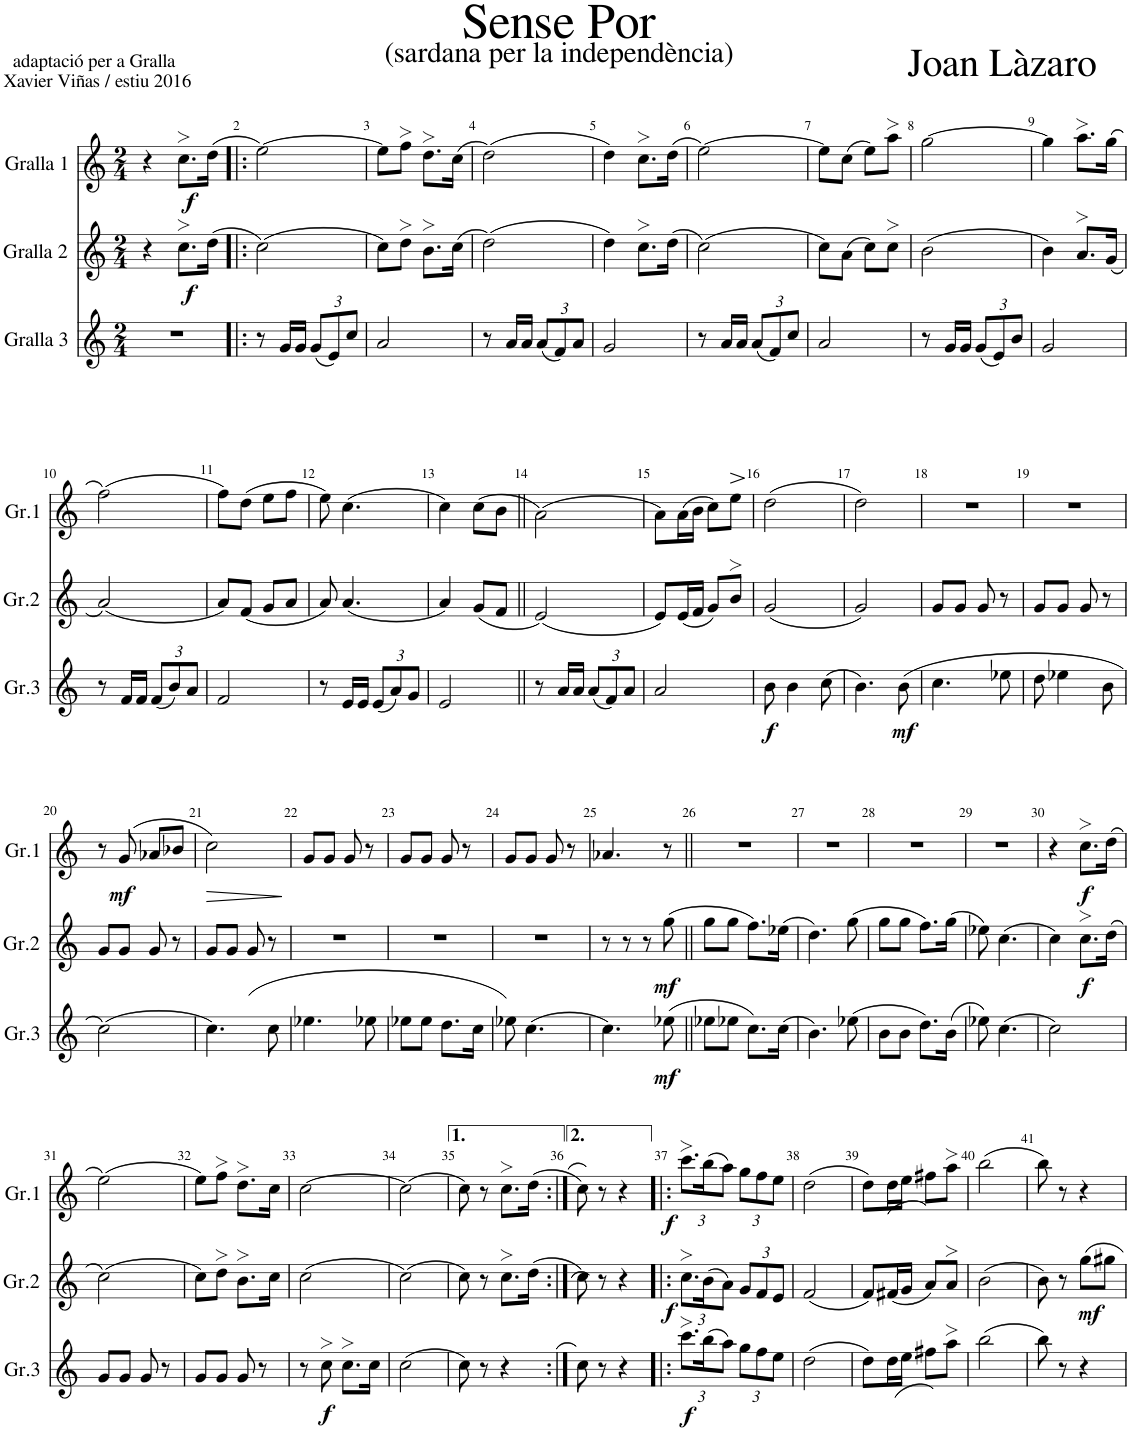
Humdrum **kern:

**kern	**dynam	**kern	**dynam	**kern	**dynam
*part3	*part3	*part2	*part2	*part1	*part1
*staff3	*staff3	*staff2	*staff2	*staff1	*staff1
*I"Gralla 3	*	*I"Gralla 2	*	*I"Gralla 1	*
*I'Gr.3	*	*I'Gr.2	*	*I'Gr.1	*
*clefG2	*	*clefG2	*	*clefG2	*
*k[]	*	*k[]	*	*k[]	*
*M2/4	*	*M2/4	*	*M2/4	*
=1	=1	=1	=1	=1	=1
2r	.	4r	.	4r	.
!	!	!	!LO:DY:b	!	!LO:DY:b
.	.	8.cc>\L	f	8.cc>\L	f
.	.	(16dd\Jk	.	(16dd\Jk	.
=2!|:	=2!|:	=2!|:	=2!|:	=2!|:	=2!|:
8r	.	(2cc\)	.	[2ee\)	.
16g/LL	.	.	.	.	.
16g/JJ	.	.	.	.	.
*Xbrackettup	*	*	*	*	*
(12g/L	.	.	.	.	.
12e/)	.	.	.	.	.
12cc/J	.	.	.	.	.
=3	=3	=3	=3	=3	=3
2a/	.	8cc\L)	.	8ee\L]	.
.	.	8dd>\J	.	8ff>\J	.
.	.	8.b>\L	.	8.dd>\L	.
.	.	(16cc\Jk	.	(16cc\Jk	.
=4	=4	=4	=4	=4	=4
8r	.	(2dd\)	.	(2dd\)	.
16a/LL	.	.	.	.	.
16a/JJ	.	.	.	.	.
(12a/L	.	.	.	.	.
12f/)	.	.	.	.	.
12a/J	.	.	.	.	.
=5	=5	=5	=5	=5	=5
2g/	.	4dd\)	.	4dd\)	.
.	.	8.cc>\L	.	8.cc>\L	.
.	.	(16dd\Jk	.	(16dd\Jk	.
=6	=6	=6	=6	=6	=6
8r	.	(2cc\)	.	[2ee\)	.
16a/LL	.	.	.	.	.
16a/JJ	.	.	.	.	.
(12a/L	.	.	.	.	.
12f/)	.	.	.	.	.
12cc/J	.	.	.	.	.
=7	=7	=7	=7	=7	=7
2a/	.	8cc\L)	.	8ee\L]	.
.	.	(8a\J	.	(8cc\J	.
.	.	8cc\L)	.	8ee\L)	.
.	.	8cc>\J	.	8aa>\J	.
=8	=8	=8	=8	=8	=8
8r	.	(2b\	.	[2gg\	.
16g/LL	.	.	.	.	.
16g/JJ	.	.	.	.	.
(12g/L	.	.	.	.	.
12e/)	.	.	.	.	.
12b/J	.	.	.	.	.
=9	=9	=9	=9	=9	=9
2g/	.	4b\)	.	4gg\]	.
.	.	8.a>/L	.	8.aa>\L	.
.	.	(16g/Jk	.	(16gg\Jk	.
!!LO:LB:g=z
=10	=10	=10	=10	=10	=10
8r	.	(2a/)	.	(2ff\)	.
16f/LL	.	.	.	.	.
16f/JJ	.	.	.	.	.
(12f/L	.	.	.	.	.
12b/)	.	.	.	.	.
12a/J	.	.	.	.	.
=11	=11	=11	=11	=11	=11
2f/	.	8a/L)	.	8ff\L)	.
.	.	(8f/J	.	(8dd\J	.
.	.	8g/L	.	8ee\L	.
.	.	8a/J	.	8ff\J	.
=12	=12	=12	=12	=12	=12
8r	.	8a/)	.	8ee\)	.
16e/LL	.	(4.a/	.	(4.cc\	.
16e/JJ	.	.	.	.	.
(12e/L	.	.	.	.	.
12a/)	.	.	.	.	.
12g/J	.	.	.	.	.
=13	=13	=13	=13	=13	=13
2e/	.	4a/)	.	4cc\)	.
.	.	(8g/L	.	(8cc\L	.
.	.	8f/J	.	8b\J	.
=14||	=14||	=14||	=14||	=14||	=14||
8r	.	(2e/)	.	(2a\)	.
16a/LL	.	.	.	.	.
16a/JJ	.	.	.	.	.
(12a/L	.	.	.	.	.
12f/)	.	.	.	.	.
12a/J	.	.	.	.	.
=15	=15	=15	=15	=15	=15
2a/	.	8e/L)	.	8a\L)	.
.	.	(16e/L	.	(16a\L	.
.	.	16f/JJ	.	16b\JJ	.
.	.	8g/L)	.	8cc\L)	.
!	!	!	!	!	!LO:HP:b
.	.	8b>/J	.	8ee\J	>
.	.	.	.	.	]
=16	=16	=16	=16	=16	=16
!	!LO:DY:b	!	!	!	!
8b\	f	(2g/	.	(2dd\	.
4b\	.	.	.	.	.
(8cc\	.	.	.	.	.
=17	=17	=17	=17	=17	=17
4.b\)	.	2g/)	.	2dd\)	.
!	!LO:DY:b	!	!	!	!
(8b\	mf	.	.	.	.
=18	=18	=18	=18	=18	=18
4.cc\	.	8g/L	.	2r	.
.	.	8g/J	.	.	.
.	.	8g/	.	.	.
8ee-X\	.	8r	.	.	.
=19	=19	=19	=19	=19	=19
8dd\	.	8g/L	.	2r	.
4ee-X\	.	8g/J	.	.	.
.	.	8g/	.	.	.
8b\	.	8r	.	.	.
!!LO:LB:g=z
=20	=20	=20	=20	=20	=20
(2cc\)	.	8g/L	.	8r	.
!	!	!	!	!	!LO:DY:b
.	.	8g/J	.	(8g/	mf
.	.	8g/	.	8a-X/L	.
.	.	8r	.	8b-X/J	.
=21	=21	=21	=21	=21	=21
!	!	!	!	!	!LO:HP:b
4.cc\)	.	8g/L	.	2cc\)	>
.	.	8g/J	.	.	.
.	.	8g/	.	.	.
(8cc\	.	8r	.	.	.
.	.	.	.	.	]
=22	=22	=22	=22	=22	=22
4.ee-X\	.	2r	.	8g/L	.
.	.	.	.	8g/J	.
.	.	.	.	8g/	.
8ee-X\	.	.	.	8r	.
=23	=23	=23	=23	=23	=23
8ee-X\L	.	2r	.	8g/L	.
8ee-\J	.	.	.	8g/J	.
8.dd\L	.	.	.	8g/	.
.	.	.	.	8r	.
16cc\Jk	.	.	.	.	.
=24	=24	=24	=24	=24	=24
8ee-X\	.	2r	.	8g/L	.
(4.cc\)	.	.	.	8g/J	.
.	.	.	.	8g/	.
.	.	.	.	8r	.
=25	=25	=25	=25	=25	=25
4.cc\)	.	8r	.	4.a-X/	.
.	.	8r	.	.	.
.	.	8r	.	.	.
!	!LO:DY:b	!	!LO:DY:b	!	!
(8ee-X\	mf	(8gg\	mf	8r	.
=26||	=26||	=26||	=26||	=26||	=26||
8ee-X\L	.	8gg\L	.	2r	.
8ee-X\J	.	8gg\J	.	.	.
8.cc\L)	.	8.ff\L)	.	.	.
(16cc\Jk	.	(16ee-X\Jk	.	.	.
=27	=27	=27	=27	=27	=27
4.b\)	.	4.dd\)	.	2r	.
(8ee-X\	.	(8gg\	.	.	.
=28	=28	=28	=28	=28	=28
8b\L	.	8gg\L	.	2r	.
8b\J	.	8gg\J	.	.	.
8.dd\L)	.	8.ff\L)	.	.	.
(16b\Jk	.	(16gg\Jk	.	.	.
=29	=29	=29	=29	=29	=29
8ee-X\)	.	8ee-X\)	.	2r	.
(4.cc\	.	(4.cc\	.	.	.
=30	=30	=30	=30	=30	=30
2cc\)	.	4cc\)	.	4r	.
!	!	!	!LO:DY:b	!	!LO:DY:b
.	.	8.cc>\L	f	8.cc>\L	f
.	.	(16dd\Jk	.	(16dd\Jk	.
!!LO:LB:g=z
=31	=31	=31	=31	=31	=31
8g/L	.	(2cc\)	.	(2ee\)	.
8g/J	.	.	.	.	.
8g/	.	.	.	.	.
8r	.	.	.	.	.
=32	=32	=32	=32	=32	=32
8g/L	.	8cc\L)	.	8ee\L)	.
8g/J	.	8dd>\J	.	8ff>\J	.
8g/	.	8.b>\L	.	8.dd>\L	.
8r	.	.	.	.	.
.	.	16cc\Jk	.	16cc\Jk	.
=33	=33	=33	=33	=33	=33
8r	.	(2cc\	.	[2cc\	.
!	!LO:DY:b	!	!	!	!
8cc>\	f	.	.	.	.
8.cc>\L	.	.	.	.	.
16cc\Jk	.	.	.	.	.
=34	=34	=34	=34	=34	=34
(2cc\	.	(2cc\)	.	(2cc\]	.
=35	=35	=35	=35	=35	=35
8cc\)	.	8cc\)	.	8cc\)	.
8r	.	8r	.	8r	.
4r	.	8.cc>\L	.	8.cc>\L	.
.	.	(16dd\Jk	.	(16dd\Jk	.
=36:|!	=36:|!	=36:|!	=36:|!	=36:|!	=36:|!
(8cc\	.	(8cc\)	.	(8cc\)	.
8r)	.	8r)	.	8r)	.
!	!	!	!LO:DY:b	!	!LO:DY:b
4r	.	4r	f	4r	f
=37!|:	=37!|:	=37!|:	=37!|:	=37!|:	=37!|:
*	*	*Xbrackettup	*	*Xbrackettup	*
!	!LO:DY:b	!	!	!	!
12.ccc>\L	f	12.cc>\L	.	12.ccc>\L	.
(24bb\K	.	(24b\K	.	(24bb\K	.
12aa\J)	.	12a\J)	.	12aa\J)	.
12gg\L	.	12g/L	.	12gg\L	.
12ff\	.	12f/	.	12ff\	.
12ee\J	.	12e/J	.	12ee\J	.
=38	=38	=38	=38	=38	=38
(2dd\	.	(2f/	.	(2dd\	.
=39	=39	=39	=39	=39	=39
8dd\L)	.	8f/L)	.	8dd\L)	.
(16dd\L	.	(16f#X/L	.	(16dd\L	.
16ee\JJ	.	16g/JJ	.	16ee\JJ	.
8ff#X\L)	.	8a/L)	.	8ff#X\L)	.
8aa>\J	.	8a>/J	.	8aa>\J	.
=40	=40	=40	=40	=40	=40
(2bb\	.	(2b\	.	(2bb\	.
=41	=41	=41	=41	=41	=41
8bb\)	.	8b\)	.	8bb\)	.
8r	.	8r	.	8r	.
!	!	!	!LO:DY:b	!	!
4r	.	8gg\L	mf	4r	.
.	.	8gg#X\J	.	.	.
=	=	=	=	=	=
*-	*-	*-	*-	*-	*-
